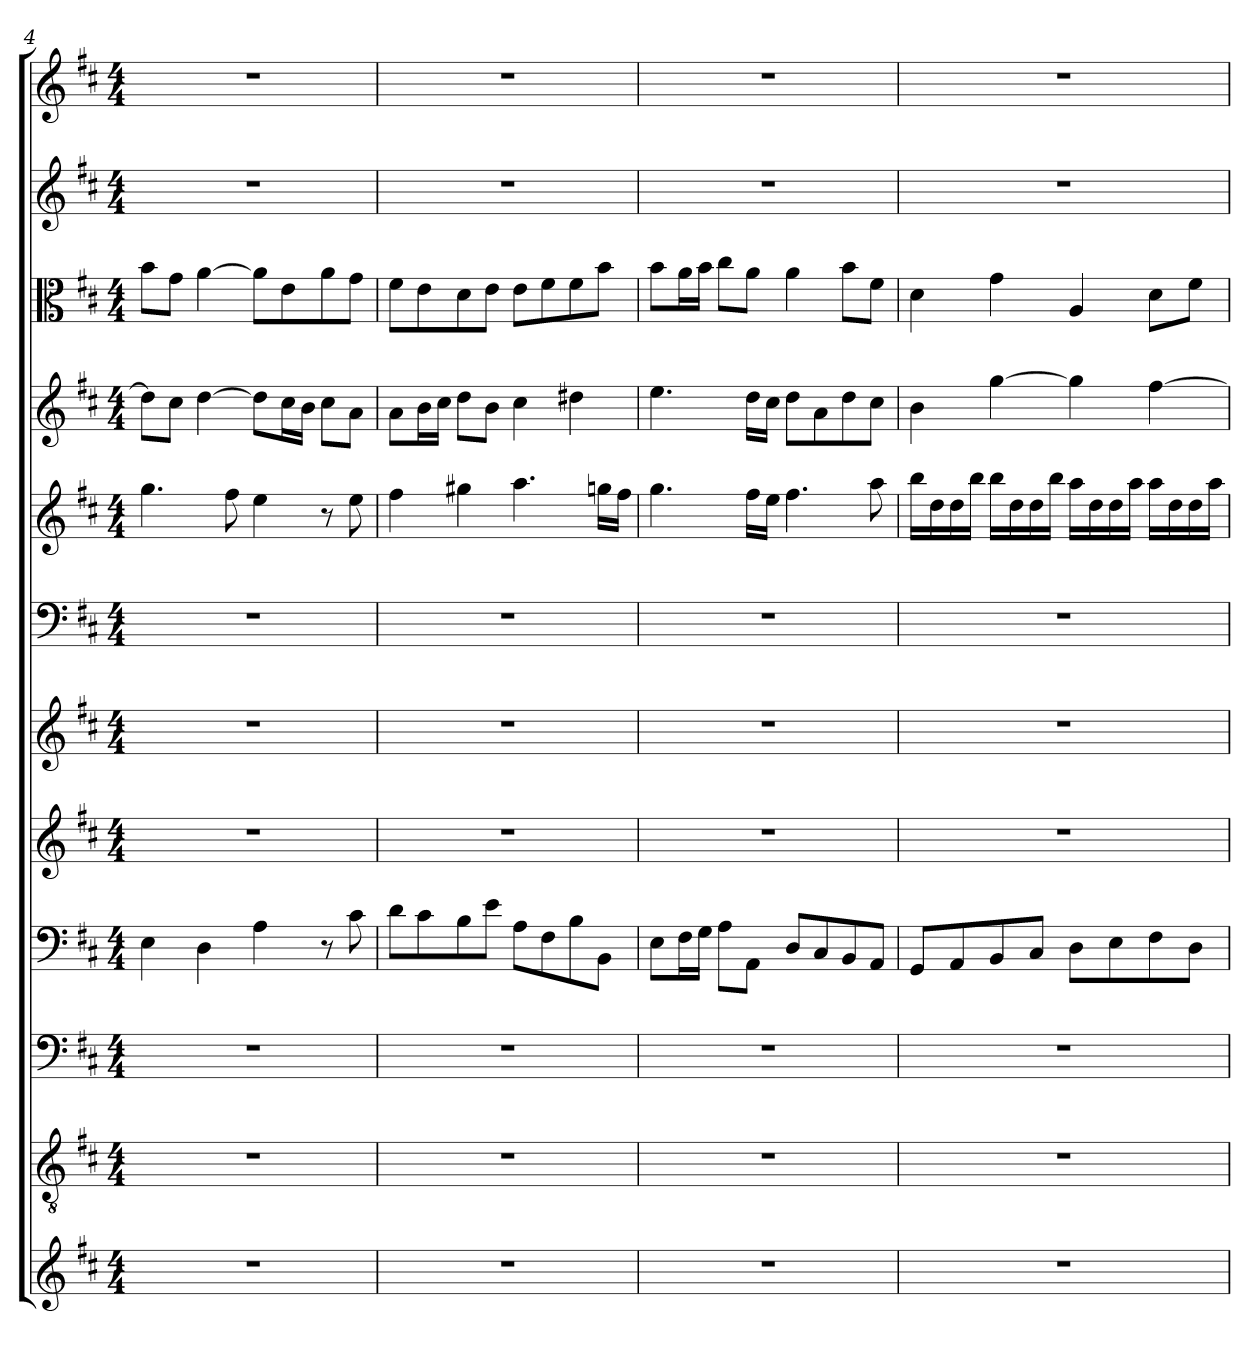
**kern	**kern	**kern	**kern	**kern	**kern	**kern	**kern	**kern	**kern	**kern	**kern
*part12	*part11	*part10	*part9	*part8	*part7	*part6	*part5	*part4	*part3	*part2	*part1
*staff12	*staff11	*staff10	*staff9	*staff8	*staff7	*staff6	*staff5	*staff4	*staff3	*staff2	*staff1
*clefG2	*clefGv2	*clefF4	*clefF4	*clefG2	*clefG2	*clefF4	*clefG2	*clefG2	*clefC3	*clefG2	*clefG2
*k[f#c#]	*k[f#c#]	*k[f#c#]	*k[f#c#]	*k[f#c#]	*k[f#c#]	*k[f#c#]	*k[f#c#]	*k[f#c#]	*k[f#c#]	*k[f#c#]	*k[f#c#]
*D:	*D:	*D:	*D:	*D:	*D:	*D:	*D:	*D:	*D:	*D:	*D:
*M4/4	*M4/4	*M4/4	*M4/4	*M4/4	*M4/4	*M4/4	*M4/4	*M4/4	*M4/4	*M4/4	*M4/4
=4	=4	=4	=4	=4	=4	=4	=4	=4	=4	=4	=4
1r	1r	1r	4E\	1r	1r	1r	4.gg\	8dd\L]	8b\L	1r	1r
.	.	.	.	.	.	.	.	8cc#\J	8g\J	.	.
.	.	.	4D\	.	.	.	.	[4dd\	[4a\	.	.
.	.	.	.	.	.	.	8ff#\	.	.	.	.
.	.	.	4A\	.	.	.	4ee\	8dd\L]	8a\L]	.	.
.	.	.	.	.	.	.	.	16cc#\L	8e\	.	.
.	.	.	.	.	.	.	.	16b\JJ	.	.	.
.	.	.	8r	.	.	.	8r	8cc#\L	8a\	.	.
.	.	.	8c#\	.	.	.	8ee\	8a\J	8g\J	.	.
=5	=5	=5	=5	=5	=5	=5	=5	=5	=5	=5	=5
1r	1r	1r	8d\L	1r	1r	1r	4ff#\	8a\L	8f#\L	1r	1r
.	.	.	8c#\	.	.	.	.	16b\L	8e\	.	.
.	.	.	.	.	.	.	.	16cc#\JJ	.	.	.
.	.	.	8B\	.	.	.	4gg#X\	8dd\L	8d\	.	.
.	.	.	8e\J	.	.	.	.	8b\J	8e\J	.	.
.	.	.	8A\L	.	.	.	4.aa\	4cc#\	8e\L	.	.
.	.	.	8F#\	.	.	.	.	.	8f#\	.	.
.	.	.	8B\	.	.	.	.	4dd#X\	8f#\	.	.
.	.	.	8BB\J	.	.	.	16ggn\LL	.	8b\J	.	.
.	.	.	.	.	.	.	16ff#\JJ	.	.	.	.
=6	=6	=6	=6	=6	=6	=6	=6	=6	=6	=6	=6
1r	1r	1r	8E\L	1r	1r	1r	4.gg\	4.ee\	8b\L	1r	1r
.	.	.	16F#\L	.	.	.	.	.	16a\L	.	.
.	.	.	16G\JJ	.	.	.	.	.	16b\JJ	.	.
.	.	.	8A\L	.	.	.	.	.	8cc#\L	.	.
.	.	.	8AA\J	.	.	.	16ff#\LL	16dd\LL	8a\J	.	.
.	.	.	.	.	.	.	16ee\JJ	16cc#\JJ	.	.	.
.	.	.	8D/L	.	.	.	4.ff#\	8dd\L	4a\	.	.
.	.	.	8C#/	.	.	.	.	8a\	.	.	.
.	.	.	8BB/	.	.	.	.	8dd\	8b\L	.	.
.	.	.	8AA/J	.	.	.	8aa\	8cc#\J	8f#\J	.	.
=7	=7	=7	=7	=7	=7	=7	=7	=7	=7	=7	=7
1r	1r	1r	8GG/L	1r	1r	1r	16bb\LL	4b\	4d\	1r	1r
.	.	.	.	.	.	.	16dd\	.	.	.	.
.	.	.	8AA/	.	.	.	16dd\	.	.	.	.
.	.	.	.	.	.	.	16bb\JJ	.	.	.	.
.	.	.	8BB/	.	.	.	16bb\LL	[4gg\	4g\	.	.
.	.	.	.	.	.	.	16dd\	.	.	.	.
.	.	.	8C#/J	.	.	.	16dd\	.	.	.	.
.	.	.	.	.	.	.	16bb\JJ	.	.	.	.
.	.	.	8D\L	.	.	.	16aa\LL	4gg\]	4A/	.	.
.	.	.	.	.	.	.	16dd\	.	.	.	.
.	.	.	8E\	.	.	.	16dd\	.	.	.	.
.	.	.	.	.	.	.	16aa\JJ	.	.	.	.
.	.	.	8F#\	.	.	.	16aa\LL	[4ff#\	8d\L	.	.
.	.	.	.	.	.	.	16dd\	.	.	.	.
.	.	.	8D\J	.	.	.	16dd\	.	8f#\J	.	.
.	.	.	.	.	.	.	16aa\JJ	.	.	.	.
=	=	=	=	=	=	=	=	=	=	=	=
*-	*-	*-	*-	*-	*-	*-	*-	*-	*-	*-	*-
